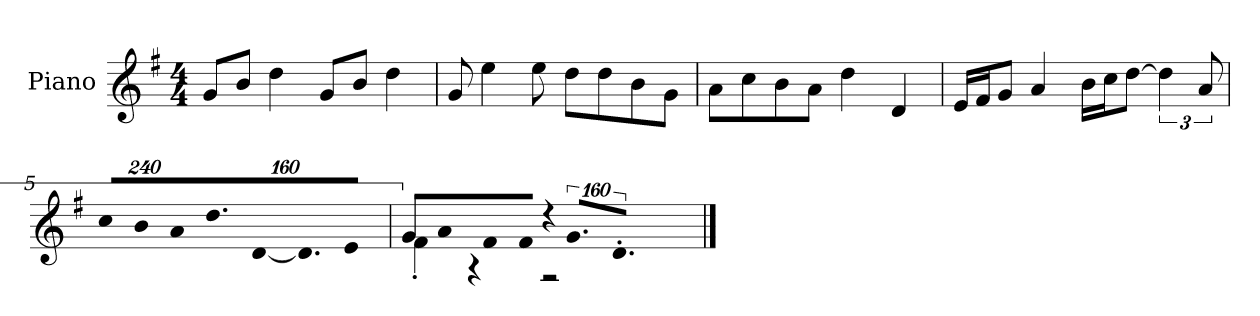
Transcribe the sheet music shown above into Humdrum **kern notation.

**kern
*part1
*staff1
*I"Piano
*I'P-no
*clefG2
*k[f#]
*M4/4
*MM90
=1
8g/L
8b/J
4dd\
8g/L
8b/J
4dd\
=2
8g/
4ee\
8ee\
8dd\L
8dd\
8b\
8g\J
=3
8a\L
8cc\
8b\
8a\J
4dd\
4d/
=4
16e/LL
16f#/J
8g/J
4a/
16b\LL
16cc\J
[8dd\J
6dd\]
12a/
=5
*Xbrackettup
!LO:N:vis=8
960%137cc/L
!LO:N:vis=8
960%137b/
!LO:N:vis=8
960%137a/
!LO:N:vis=8.
640%137dd/
!LO:N:vis=16
[1920%137d/K
!LO:N:vis=8.
640%137d/]
!LO:N:vis=16
1920%137e/Jk
!!LO:LB:g=z
=6
*brackettup
!LO:N:vis=8
*^
960%137g/L	4f#'\
!LO:N:vis=8	!
960%137a/	.
.	4r
!LO:N:vis=8	!
960%137f#/	.
!LO:N:vis=16	!
1920%137f#/Jk	.
!LO:N:vis=16	!
1920%137r	.
.	2r
!LO:N:vis=8.	!
640%137g/L	.
!LO:N:vis=8.	!
640%137d'/J	.
960ryy	.
*v	*v
==
*-
